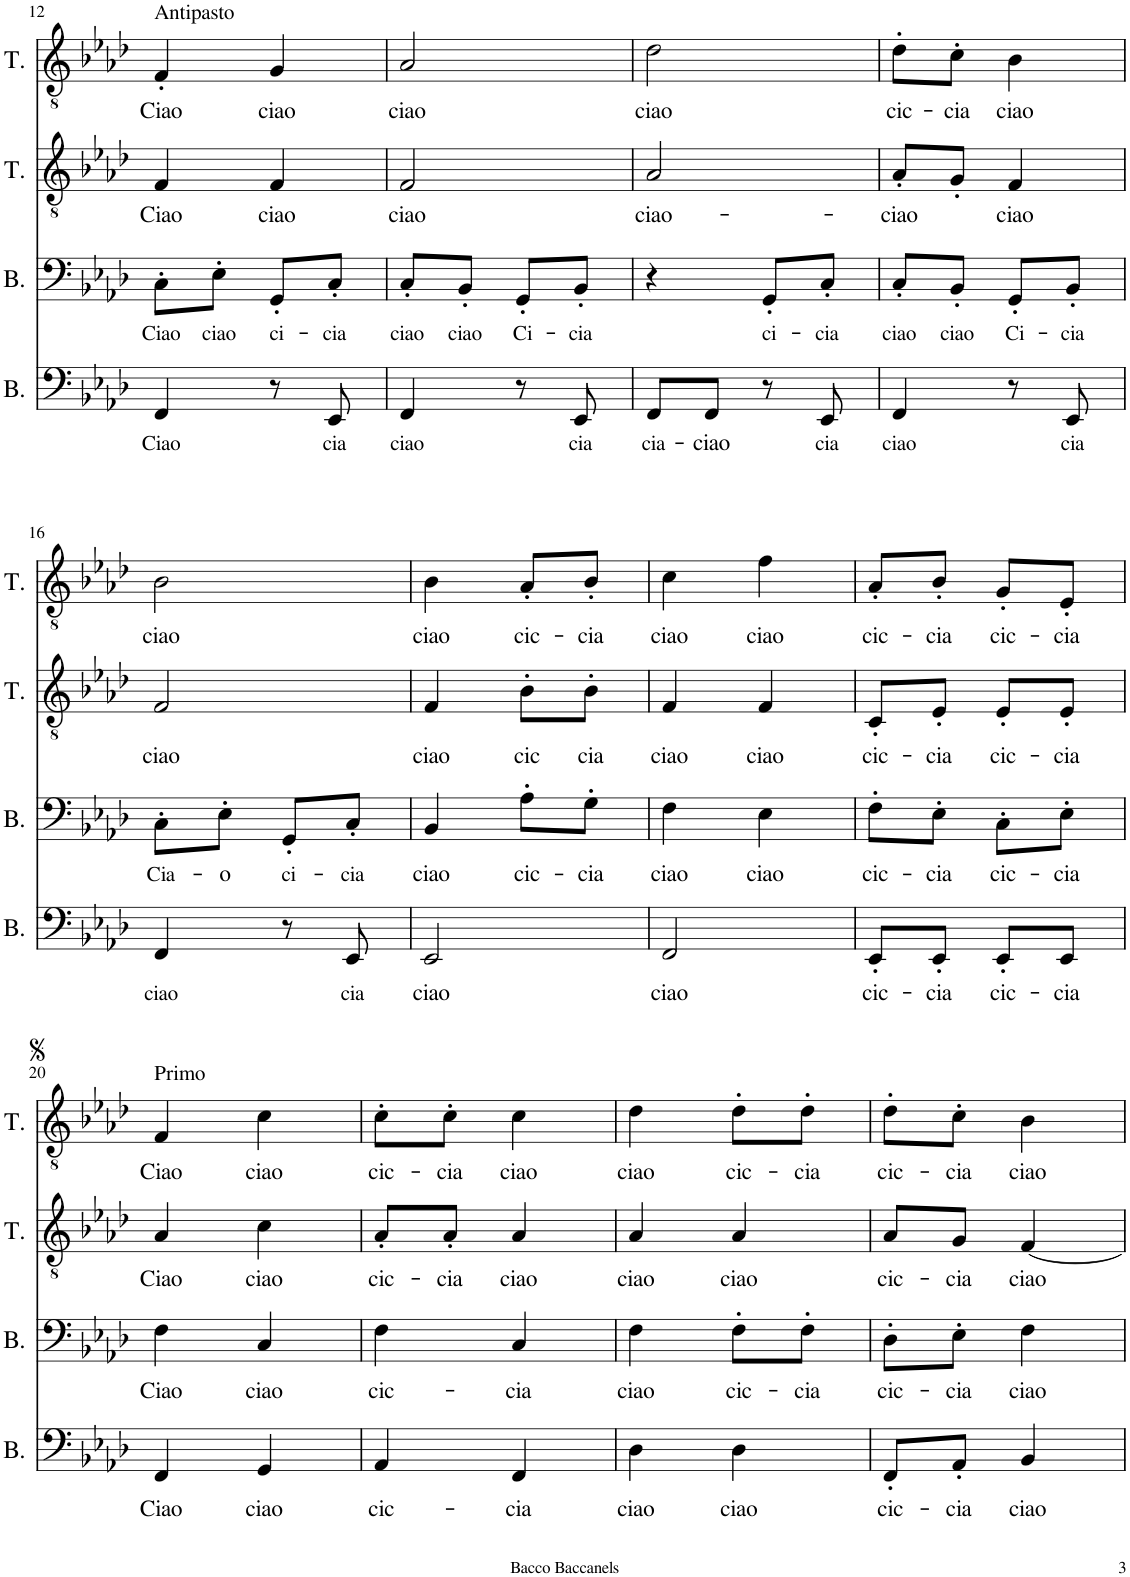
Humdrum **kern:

**kern	**text	**kern	**text	**kern	**text	**kern	**text
*part4	*part4	*part3	*part3	*part2	*part2	*part1	*part1
*staff4	*staff4	*staff3	*staff3	*staff2	*staff2	*staff1	*staff1
*I"Bass	*	*I"Bass	*	*I"Tenor	*	*I"Tenor	*
*I'B.	*	*I'B.	*	*I'T.	*	*I'T.	*
!!LO:PB:g=z
*clefF4	*	*clefF4	*	*clefGv2	*	*clefGv2	*
*k[b-e-a-d-]	*	*k[b-e-a-d-]	*	*k[b-e-a-d-]	*	*k[b-e-a-d-]	*
*M2/4	*	*M2/4	*	*M2/4	*	*M2/4	*
=12	=12	=12	=12	=12	=12	=12	=12
!	!	!	!	!	!	!LO:TX:a:t=Antipasto	!
!	!LO:LY:b	!	!LO:LY:b	!	!LO:LY:b	!	!LO:LY:b
4FF/	Ciao	8C'\L	Ciao	4F/	Ciao	4F'/	Ciao
!	!	!	!LO:LY:b	!	!	!	!
.	.	8E-'\J	ciao	.	.	.	.
!	!	!	!LO:LY:b	!	!LO:LY:b	!	!LO:LY:b
8r	.	8GG'/L	ci-	4F/	ciao	4G/	ciao
!	!LO:LY:b	!	!LO:LY:b	!	!	!	!
8EE-/	-cia	8C'/J	-cia	.	.	.	.
=13	=13	=13	=13	=13	=13	=13	=13
!	!LO:LY:b	!	!LO:LY:b	!	!LO:LY:b	!	!LO:LY:b
4FF/	ciao	8C'/L	ciao	2F/	ciao	2A-/	ciao
!	!	!	!LO:LY:b	!	!	!	!
.	.	8BB-'/J	ciao	.	.	.	.
!	!	!	!LO:LY:b	!	!	!	!
8r	.	8GG'/L	Ci-	.	.	.	.
!	!LO:LY:b	!	!LO:LY:b	!	!	!	!
8EE-/	-cia	8BB-'/J	-cia	.	.	.	.
=14	=14	=14	=14	=14	=14	=14	=14
!	!LO:LY:b	!	!	!	!LO:LY:b	!	!LO:LY:b
8FF/L	cia-	4r	.	2A-/	ciao-	2d-\	ciao
!	!LO:LY:b	!	!	!	!	!	!
8FF/J	-ciao	.	.	.	.	.	.
!	!	!	!LO:LY:b	!	!	!	!
8r	.	8GG'/L	ci-	.	.	.	.
!	!LO:LY:b	!	!LO:LY:b	!	!	!	!
8EE-/	-cia	8C'/J	-cia	.	.	.	.
=15	=15	=15	=15	=15	=15	=15	=15
!	!LO:LY:b	!	!LO:LY:b	!	!LO:LY:b	!	!LO:LY:b
4FF/	ciao	8C'/L	ciao	8A-'/L	ciao	8d-'\L	cic-
!	!	!	!LO:LY:b	!	!	!	!LO:LY:b
.	.	8BB-'/J	ciao	8G'/J	.	8c'\J	-cia
!	!	!	!LO:LY:b	!	!LO:LY:b	!	!LO:LY:b
8r	.	8GG'/L	Ci-	4F/	ciao	4B-\	ciao
!	!LO:LY:b	!	!LO:LY:b	!	!	!	!
8EE-/	-cia	8BB-'/J	-cia	.	.	.	.
!!LO:LB:g=z
=16	=16	=16	=16	=16	=16	=16	=16
!	!LO:LY:b	!	!LO:LY:b	!	!LO:LY:b	!	!LO:LY:b
4FF/	ciao	8C'\L	Cia-	2F/	ciao	2B-\	ciao
!	!	!	!LO:LY:b	!	!	!	!
.	.	8E-'\J	-o	.	.	.	.
!	!	!	!LO:LY:b	!	!	!	!
8r	.	8GG'/L	ci-	.	.	.	.
!	!LO:LY:b	!	!LO:LY:b	!	!	!	!
8EE-/	-cia	8C'/J	-cia	.	.	.	.
=17	=17	=17	=17	=17	=17	=17	=17
!	!LO:LY:b	!	!LO:LY:b	!	!LO:LY:b	!	!LO:LY:b
2EE-/	ciao	4BB-/	ciao	4F/	ciao	4B-\	ciao
!	!	!	!LO:LY:b	!	!LO:LY:b	!	!LO:LY:b
.	.	8A-'\L	cic-	8B-'\L	cic	8A-'/L	cic-
!	!	!	!LO:LY:b	!	!LO:LY:b	!	!LO:LY:b
.	.	8G'\J	-cia	8B-'\J	cia	8B-'/J	-cia
=18	=18	=18	=18	=18	=18	=18	=18
!	!LO:LY:b	!	!LO:LY:b	!	!LO:LY:b	!	!LO:LY:b
2FF/	ciao	4F\	ciao	4F/	ciao	4c\	ciao
!	!	!	!LO:LY:b	!	!LO:LY:b	!	!LO:LY:b
.	.	4E-\	ciao	4F/	ciao	4f\	ciao
=19	=19	=19	=19	=19	=19	=19	=19
!	!LO:LY:b	!	!LO:LY:b	!	!LO:LY:b	!	!LO:LY:b
8EE-'/L	cic-	8F'\L	cic-	8C'/L	cic-	8A-'/L	cic-
!	!LO:LY:b	!	!LO:LY:b	!	!LO:LY:b	!	!LO:LY:b
8EE-'/J	-cia	8E-'\J	-cia	8E-'/J	-cia	8B-'/J	-cia
!	!LO:LY:b	!	!LO:LY:b	!	!LO:LY:b	!	!LO:LY:b
8EE-'/L	cic-	8C'\L	cic-	8E-'/L	cic-	8G'/L	cic-
!	!LO:LY:b	!	!LO:LY:b	!	!LO:LY:b	!	!LO:LY:b
8EE-/J	-cia	8E-'\J	-cia	8E-'/J	-cia	8E-'/J	-cia
!!LO:LB:g=z
=20	=20	=20	=20	=20	=20	=20	=20
!	!	!	!	!	!	!LO:TX:a:t=Primo	!
!	!LO:LY:b	!	!LO:LY:b	!	!LO:LY:b	!	!LO:LY:b
4FF/	Ciao	4F\	Ciao	4A-/	Ciao	4F/	Ciao
!	!LO:LY:b	!	!LO:LY:b	!	!LO:LY:b	!	!LO:LY:b
4GG/	ciao	4C/	ciao	4c\	ciao	4c\	ciao
=21	=21	=21	=21	=21	=21	=21	=21
!	!LO:LY:b	!	!LO:LY:b	!	!LO:LY:b	!	!LO:LY:b
4AA-/	cic-	4F\	cic-	8A-'/L	cic-	8c'\L	cic-
!	!	!	!	!	!LO:LY:b	!	!LO:LY:b
.	.	.	.	8A-'/J	-cia	8c'\J	-cia
!	!LO:LY:b	!	!LO:LY:b	!	!LO:LY:b	!	!LO:LY:b
4FF/	-cia	4C/	-cia	4A-/	ciao	4c\	ciao
=22	=22	=22	=22	=22	=22	=22	=22
!	!LO:LY:b	!	!LO:LY:b	!	!LO:LY:b	!	!LO:LY:b
4D-\	ciao	4F\	ciao	4A-/	ciao	4d-\	ciao
!	!LO:LY:b	!	!LO:LY:b	!	!LO:LY:b	!	!LO:LY:b
4D-\	ciao	8F'\L	cic-	4A-/	ciao	8d-'\L	cic-
!	!	!	!LO:LY:b	!	!	!	!LO:LY:b
.	.	8F'\J	-cia	.	.	8d-'\J	-cia
=23	=23	=23	=23	=23	=23	=23	=23
!	!LO:LY:b	!	!LO:LY:b	!	!LO:LY:b	!	!LO:LY:b
8FF'/L	cic-	8D-'\L	cic-	8A-/L	cic-	8d-'\L	cic-
!	!LO:LY:b	!	!LO:LY:b	!	!LO:LY:b	!	!LO:LY:b
8AA-'/J	-cia	8E-'\J	-cia	8G/J	-cia	8c'\J	-cia
!	!LO:LY:b	!	!LO:LY:b	!	!LO:LY:b	!	!LO:LY:b
4BB-/	ciao	4F\	ciao	[4F/	ciao	4B-\	ciao
=	=	=	=	=	=	=	=
*-	*-	*-	*-	*-	*-	*-	*-
